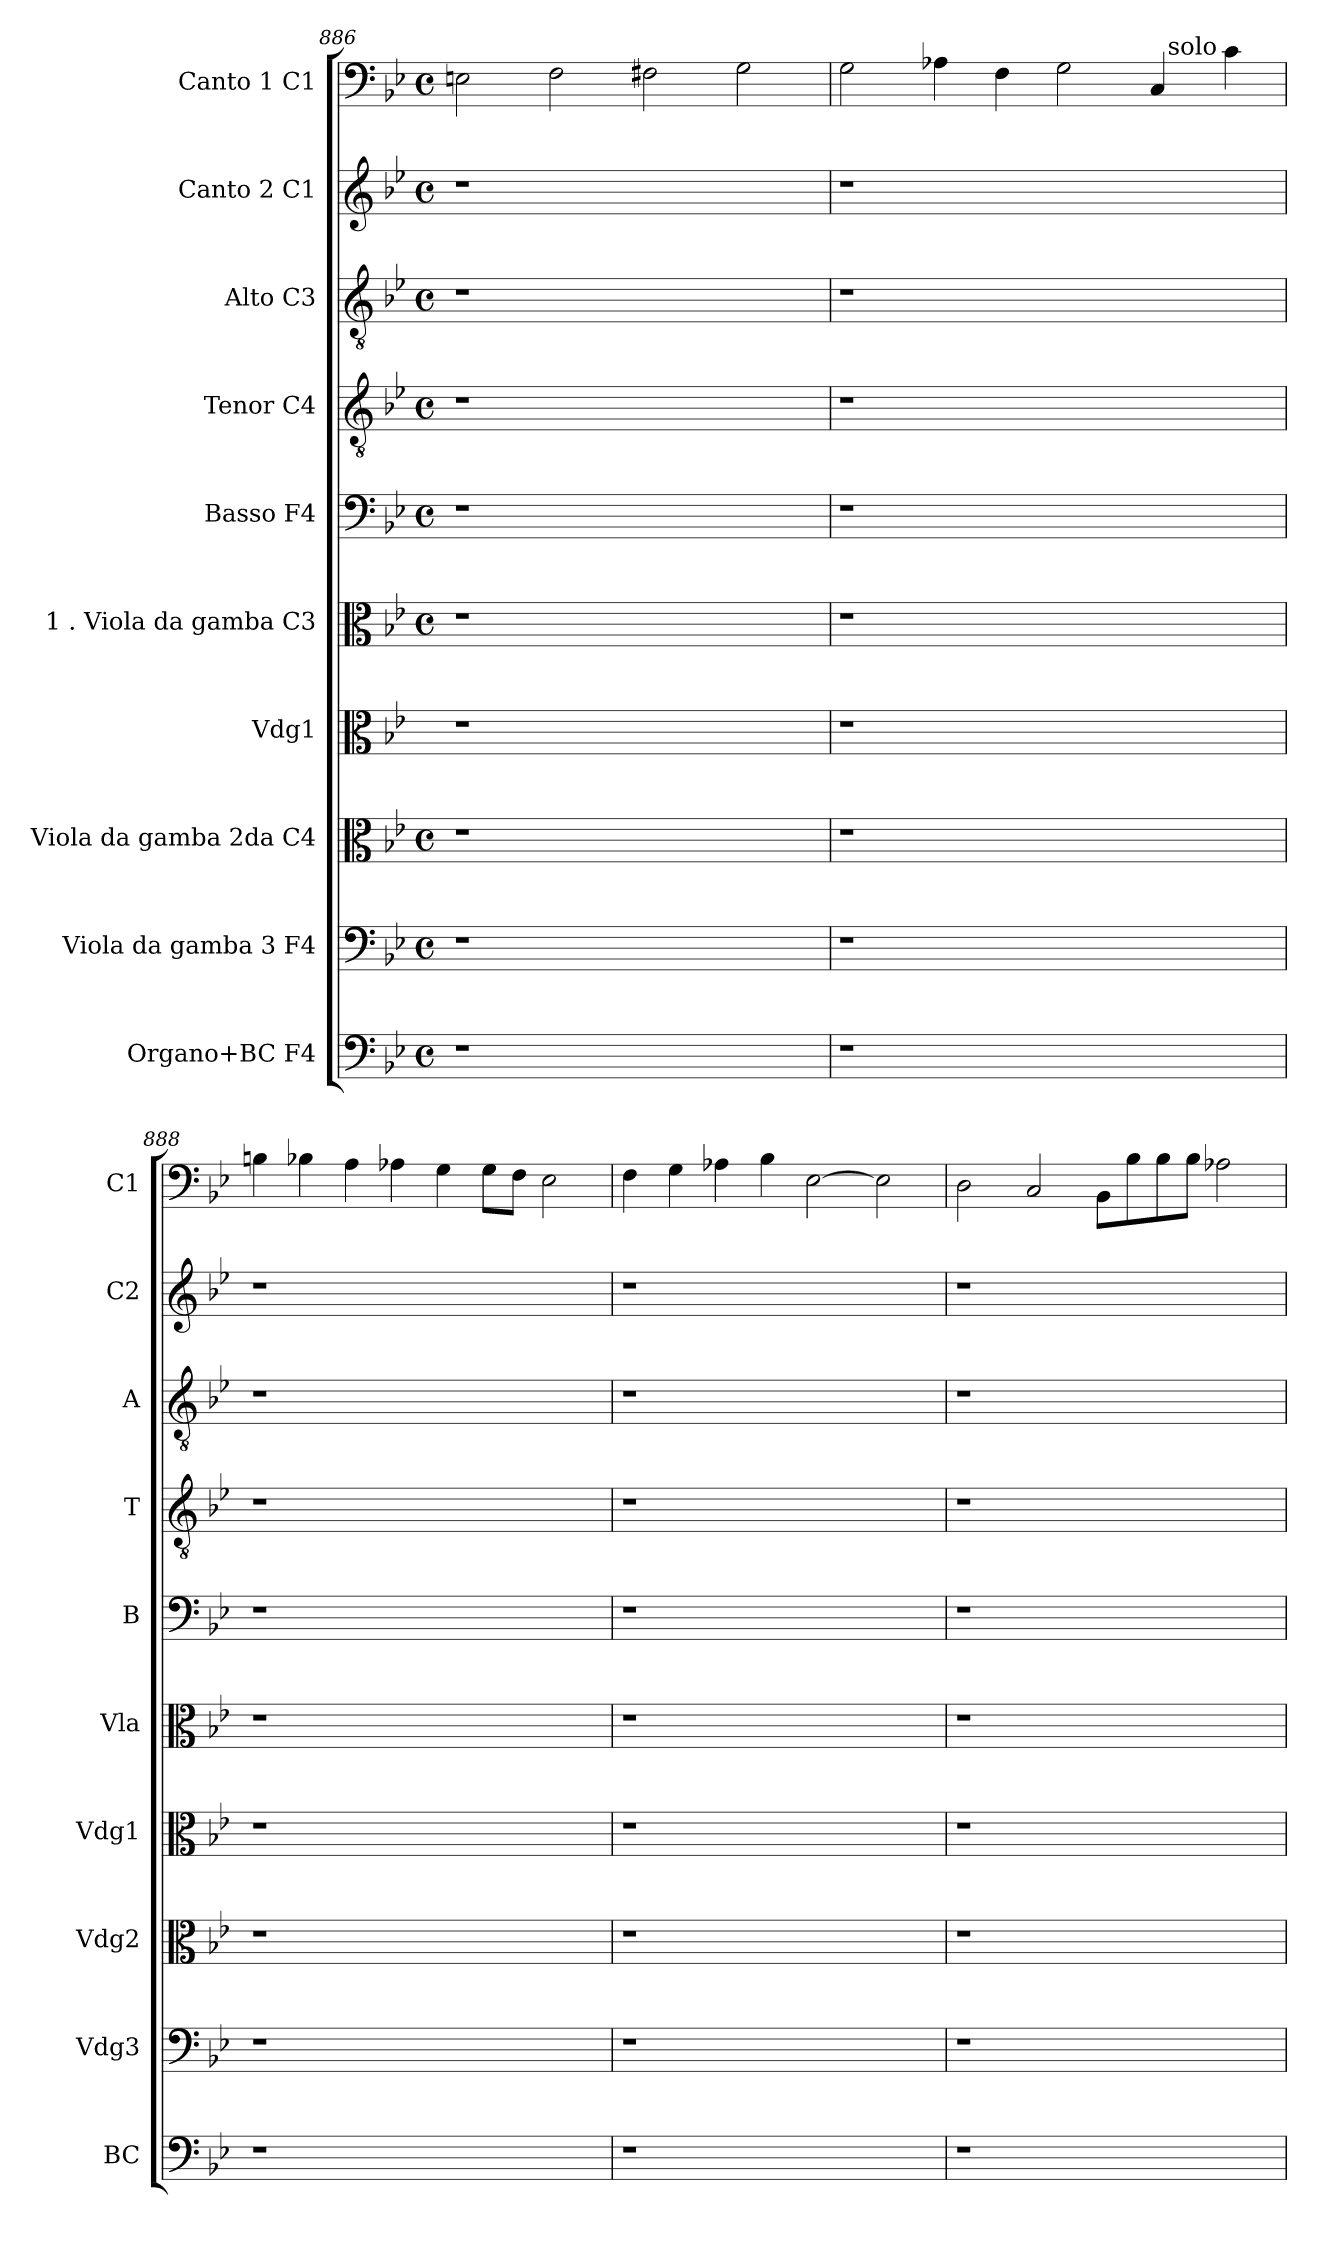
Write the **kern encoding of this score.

**kern	**kern	**kern	**kern	**kern	**kern	**kern	**kern	**kern	**kern
*part10	*part9	*part8	*part7	*part6	*part5	*part4	*part3	*part2	*part1
*staff10	*staff9	*staff8	*staff7	*staff6	*staff5	*staff4	*staff3	*staff2	*staff1
*I"Organo+BC F4	*I"Viola da gamba 3 F4	*I"Viola da gamba 2da C4	*I"Vdg1	*I"1 . Viola da gamba C3	*I"Basso F4	*I"Tenor C4	*I"Alto C3	*I"Canto 2 C1	*I"Canto 1 C1
*I'BC	*I'Vdg3	*I'Vdg2	*I'Vdg1	*I'Vla	*I'B	*I'T	*I'A	*I'C2	*I'C1
!!LO:LB:g=z
*clefF4	*clefF4	*clefC3	*clefC3	*clefC3	*clefF4	*clefGv2	*clefGv2	*clefG2	*clefF4
*k[b-e-]	*k[b-e-]	*k[b-e-]	*k[b-e-]	*k[b-e-]	*k[b-e-]	*k[b-e-]	*k[b-e-]	*k[b-e-]	*k[b-e-]
*B-:	*B-:	*B-:	*B-:	*B-:	*B-:	*B-:	*B-:	*B-:	*B-:
*M4/4	*M4/4	*M4/4	*	*M4/4	*M4/4	*M4/4	*M4/4	*M4/4	*M4/4
*met(c)	*met(c)	*met(c)	*	*met(c)	*met(c)	*met(c)	*met(c)	*met(c)	*met(c)
=886	=886	=886	=886	=886	=886	=886	=886	=886	=886
1r	1r	1r	1r	1r	1r	1r	1r	1r	2En\
.	.	.	.	.	.	.	.	.	2F\
1ryy	1ryy	1ryy	1ryy	1ryy	1ryy	1ryy	1ryy	1ryy	2F#X\
.	.	.	.	.	.	.	.	.	2G\
=887	=887	=887	=887	=887	=887	=887	=887	=887	=887
*	*	*	*	*	*	*	*	*	*^
1r	1r	1r	1r	1r	1r	1r	1r	1r	2G\	1ryy
.	.	.	.	.	.	.	.	.	4A-X\	.
.	.	.	.	.	.	.	.	.	4F\	.
1ryy	1ryy	1ryy	1ryy	1ryy	1ryy	1ryy	1ryy	1ryy	2G\	2ryy
.	.	.	.	.	.	.	.	.	4C/	32ryy
!	!	!	!	!	!	!	!	!	!	!LO:TX:a:t=solo
.	.	.	.	.	.	.	.	.	.	4...ryy
.	.	.	.	.	.	.	.	.	4c\	.
*	*	*	*	*	*	*	*	*	*v	*v
=888	=888	=888	=888	=888	=888	=888	=888	=888	=888
1r	1r	1r	1r	1r	1r	1r	1r	1r	4Bn\
.	.	.	.	.	.	.	.	.	4B-X\
.	.	.	.	.	.	.	.	.	4A\
.	.	.	.	.	.	.	.	.	4A-X\
1ryy	1ryy	1ryy	1ryy	1ryy	1ryy	1ryy	1ryy	1ryy	4G\
.	.	.	.	.	.	.	.	.	8G\L
.	.	.	.	.	.	.	.	.	8F\J
.	.	.	.	.	.	.	.	.	2E-\
=889	=889	=889	=889	=889	=889	=889	=889	=889	=889
1r	1r	1r	1r	1r	1r	1r	1r	1r	4F\
.	.	.	.	.	.	.	.	.	4G\
.	.	.	.	.	.	.	.	.	4A-X\
.	.	.	.	.	.	.	.	.	4B-\
1ryy	1ryy	1ryy	1ryy	1ryy	1ryy	1ryy	1ryy	1ryy	[>2E-\
.	.	.	.	.	.	.	.	.	2E-\]
!!LO:LB:g=z
=890	=890	=890	=890	=890	=890	=890	=890	=890	=890
1r	1r	1r	1r	1r	1r	1r	1r	1r	2D\
.	.	.	.	.	.	.	.	.	2C/
1ryy	1ryy	1ryy	1ryy	1ryy	1ryy	1ryy	1ryy	1ryy	8BB-\L
.	.	.	.	.	.	.	.	.	8B-\
.	.	.	.	.	.	.	.	.	8B-\
.	.	.	.	.	.	.	.	.	8B-\J
.	.	.	.	.	.	.	.	.	2A-X\
=	=	=	=	=	=	=	=	=	=
*-	*-	*-	*-	*-	*-	*-	*-	*-	*-
